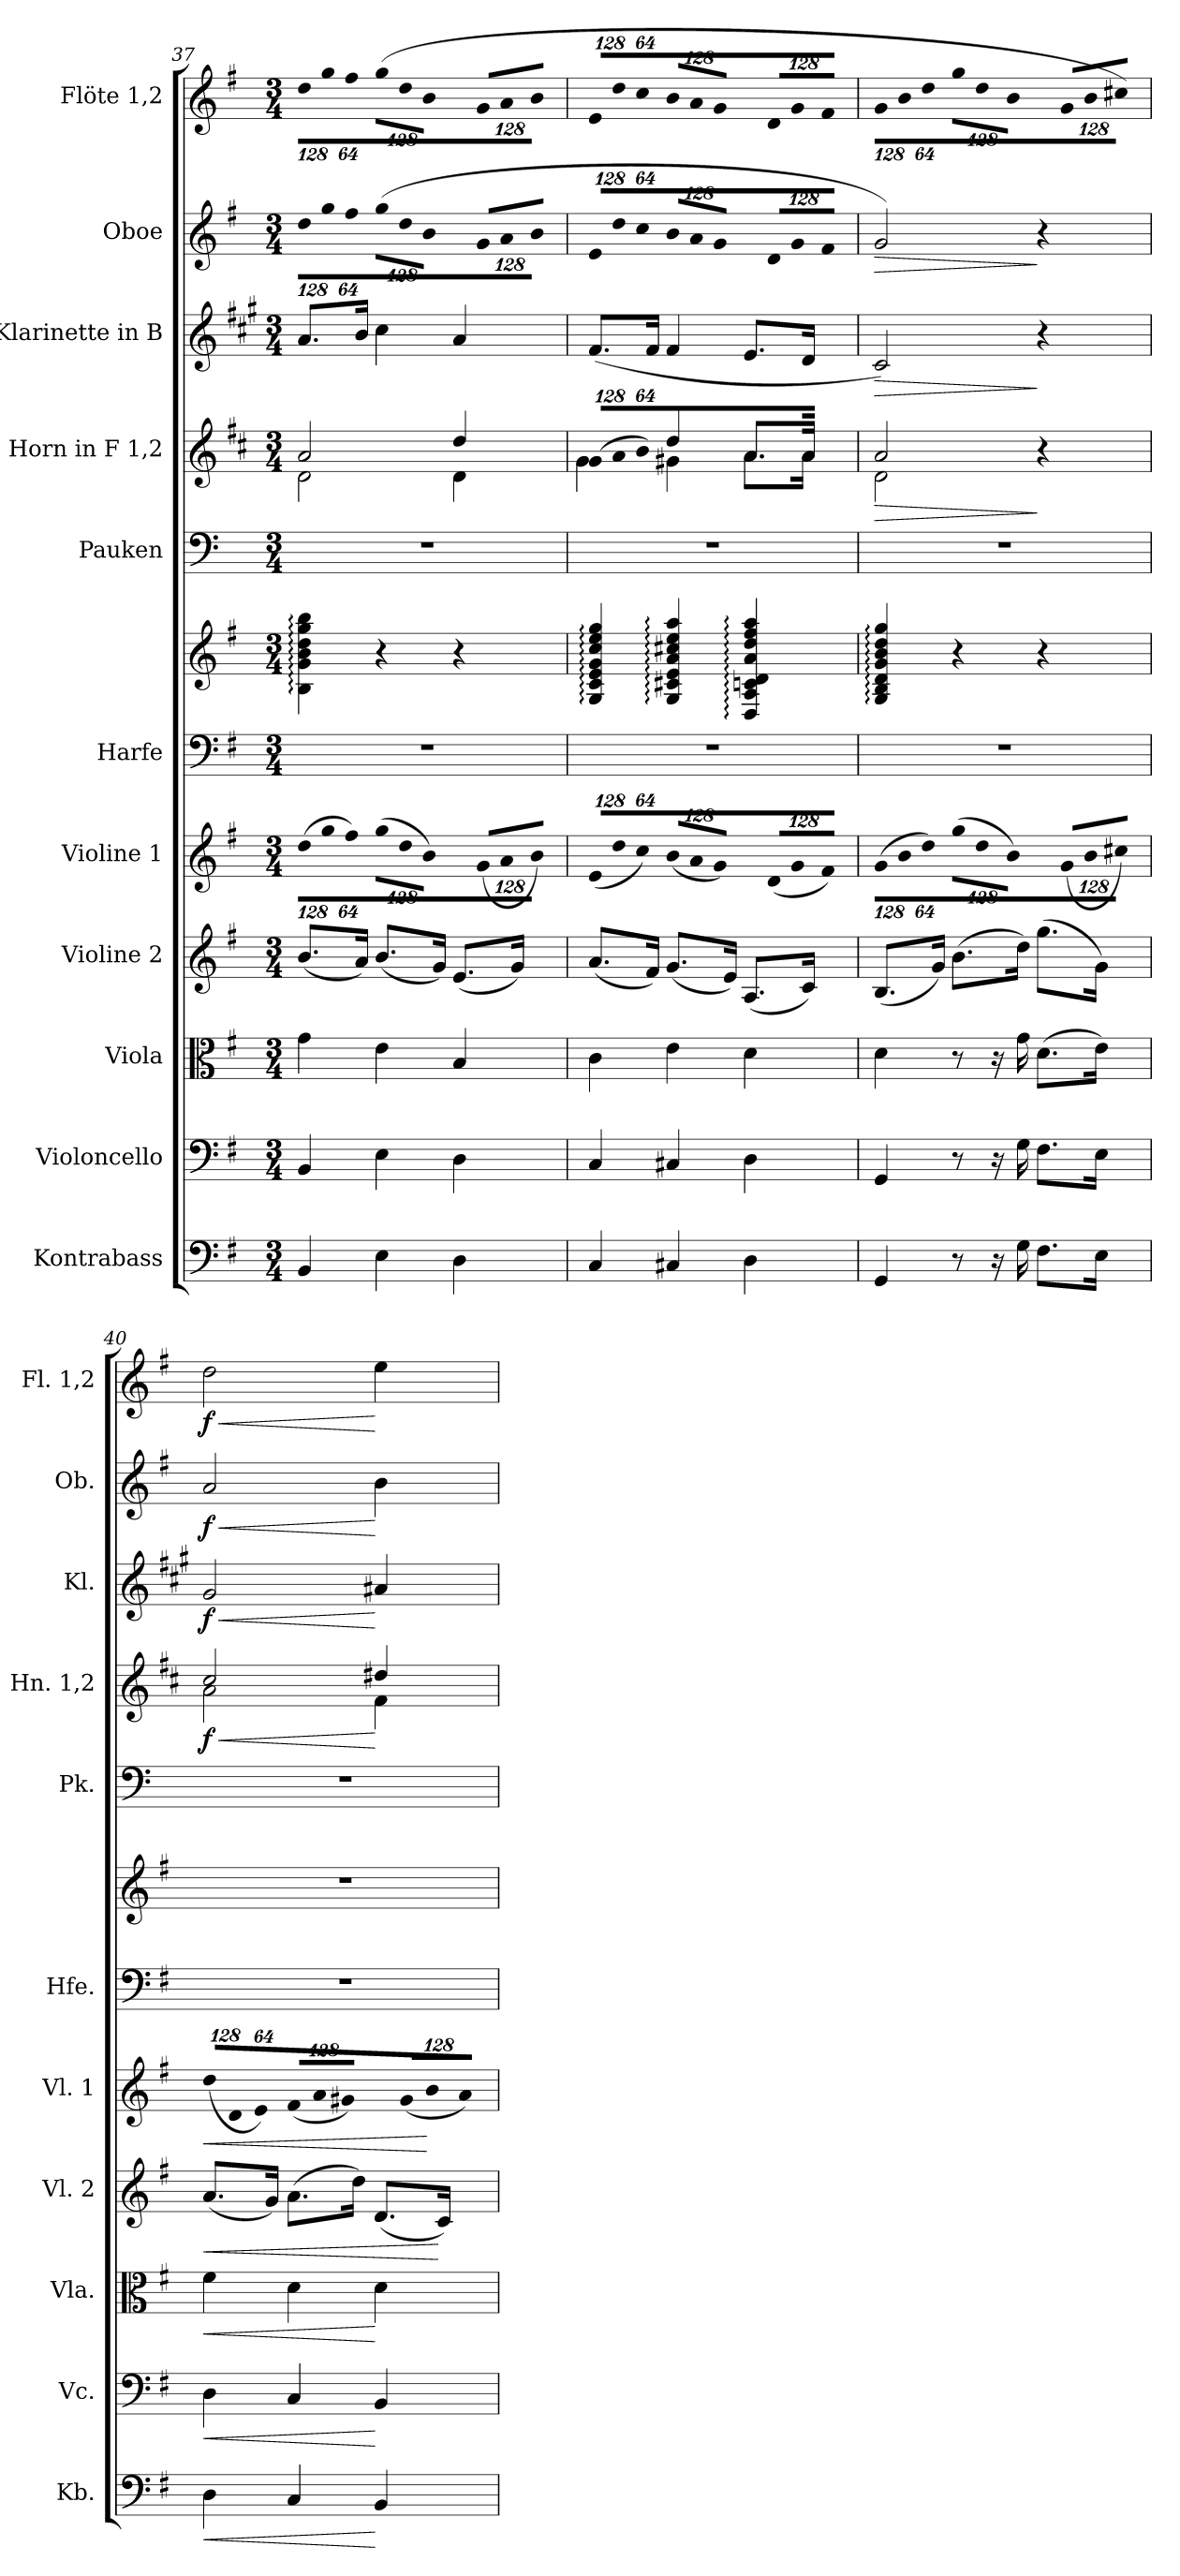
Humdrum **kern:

**kern	**dynam	**kern	**dynam	**kern	**dynam	**kern	**dynam	**kern	**dynam	**kern	**kern	**kern	**kern	**dynam	**kern	**dynam	**kern	**dynam	**kern	**dynam
*part11	*part11	*part10	*part10	*part9	*part9	*part8	*part8	*part7	*part7	*part6	*part6	*part5	*part4	*part4	*part3	*part3	*part2	*part2	*part1	*part1
*staff12	*staff12	*staff11	*staff11	*staff10	*staff10	*staff9	*staff9	*staff8	*staff8	*staff7	*staff6	*staff5	*staff4	*staff4	*staff3	*staff3	*staff2	*staff2	*staff1	*staff1
*I"Kontrabass	*	*I"Violoncello	*	*I"Viola	*	*I"Violine 2	*	*I"Violine 1	*	*I"Harfe	*	*I"Pauken	*I"Horn in F 1,2	*	*I"Klarinette in B	*	*I"Oboe	*	*I"Flöte 1,2	*
*I'Kb.	*	*I'Vc.	*	*I'Vla.	*	*I'Vl. 2	*	*I'Vl. 1	*	*I'Hfe.	*	*I'Pk.	*I'Hn. 1,2	*	*I'Kl.	*	*I'Ob.	*	*I'Fl. 1,2	*
*clefF4	*	*clefF4	*	*clefC3	*	*clefG2	*	*clefG2	*	*clefF4	*clefG2	*clefF4	*clefG2	*	*clefG2	*	*clefG2	*	*clefG2	*
*ITrd7c12	*	*	*	*	*	*	*	*	*	*	*	*	*ITrd4c7	*	*ITrd1c2	*	*	*	*	*
*k[f#]	*	*k[f#]	*	*k[f#]	*	*k[f#]	*	*k[f#]	*	*k[f#]	*k[f#]	*k[]	*k[f#]	*	*k[f#]	*	*k[f#]	*	*k[f#]	*
*G:	*	*G:	*	*G:	*	*G:	*	*G:	*	*G:	*G:	*C:	*G:	*	*G:	*	*G:	*	*G:	*
*M3/4	*	*M3/4	*	*M3/4	*	*M3/4	*	*M3/4	*	*M3/4	*M3/4	*M3/4	*M3/4	*	*M3/4	*	*M3/4	*	*M3/4	*
*	*	*	*	*	*	*	*	*Xbrackettup	*	*	*	*	*	*	*	*	*	*	*	*
=37	=37	=37	=37	=37	=37	=37	=37	=37	=37	=37	=37	=37	=37	=37	=37	=37	=37	=37	=37	=37
!	!	!	!	!	!	!	!	!LO:N:vis=8	!	!LO:N:vis=1	!	!LO:N:vis=1	!	!	!	!	!	!	!	!
*	*	*	*	*	*	*	*	*	*	*	*	*	*^	*	*	*	*	*	*	*
*	*	*	*	*	*	*	*	*	*	*	*	*	*	*	*	*	*	*Xbrackettup	*	*	*
!	!	!	!	!	!	!	!	!	!	!	!	!	!	!	!	!	!	!LO:N:vis=8	!	!	!
*	*	*	*	*	*	*	*	*	*	*	*	*	*	*	*	*	*	*	*	*Xbrackettup	*
!	!	!	!	!	!	!	!	!	!	!	!	!	!	!	!	!	!	!	!	!LO:N:vis=8	!
4BBBi/	.	4BBi/	.	4gi\	.	(8.bi/L	.	(1024%85ddi\L	.	2.r	4Bi\: 4gi: 4bi: 4ddi: 4ggi: 4bbi:	2.r	2di/	2Gi\	.	8.gi/L	.	1024%85ddi\L	.	1024%85ddi\L	.
!	!	!	!	!	!	!	!	!LO:N:vis=8	!	!	!	!	!	!	!	!	!	!LO:N:vis=8	!	!LO:N:vis=8	!
.	.	.	.	.	.	.	.	1024%85ggi\	.	.	.	.	.	.	.	.	.	1024%85ggi\	.	1024%85ggi\	.
!	!	!	!	!	!	!	!	!LO:N:vis=8	!	!	!	!	!	!	!	!	!	!LO:N:vis=8	!	!LO:N:vis=8	!
.	.	.	.	.	.	.	.	512%43ff#i\J)	.	.	.	.	.	.	.	.	.	512%43ff#i\J	.	512%43ff#i\J	.
.	.	.	.	.	.	16ai/Jk)	.	.	.	.	.	.	.	.	.	16ai/Jk	.	.	.	.	.
!	!	!	!	!	!	!	!	!LO:N:vis=8	!	!	!	!	!	!	!	!	!	!LO:N:vis=8	!	!LO:N:vis=8	!
4EEi\	.	4Ei\	.	4ei\	.	(8.bi/L	.	(1024%85ggi\L	.	.	4r	.	.	.	.	4bi\	.	(1024%85ggi\L	.	(1024%85ggi\L	.
!	!	!	!	!	!	!	!	!LO:N:vis=8	!	!	!	!	!	!	!	!	!	!LO:N:vis=8	!	!LO:N:vis=8	!
.	.	.	.	.	.	.	.	1024%85ddi\	.	.	.	.	.	.	.	.	.	1024%85ddi\	.	1024%85ddi\	.
!	!	!	!	!	!	!	!	!LO:N:vis=8	!	!	!	!	!	!	!	!	!	!LO:N:vis=8	!	!LO:N:vis=8	!
.	.	.	.	.	.	.	.	512%43bi\J)	.	.	.	.	.	.	.	.	.	512%43bi\J	.	512%43bi\J	.
.	.	.	.	.	.	16gi/Jk)	.	.	.	.	.	.	.	.	.	.	.	.	.	.	.
!	!	!	!	!	!	!	!	!LO:N:vis=8	!	!	!	!	!	!	!	!	!	!LO:N:vis=8	!	!LO:N:vis=8	!
4DDi\	.	4Di\	.	4Bi/	.	(8.ei/L	.	(1024%85gi/L	.	.	4r	.	4gi/	4Gi\	.	4gi/	.	1024%85gi/L	.	1024%85gi/L	.
!	!	!	!	!	!	!	!	!LO:N:vis=8	!	!	!	!	!	!	!	!	!	!LO:N:vis=8	!	!LO:N:vis=8	!
.	.	.	.	.	.	.	.	1024%85ai/	.	.	.	.	.	.	.	.	.	1024%85ai/	.	1024%85ai/	.
!	!	!	!	!	!	!	!	!LO:N:vis=8	!	!	!	!	!	!	!	!	!	!LO:N:vis=8	!	!LO:N:vis=8	!
.	.	.	.	.	.	.	.	512%43bi/J)	.	.	.	.	.	.	.	.	.	512%43bi/J	.	512%43bi/J	.
.	.	.	.	.	.	16gi/Jk)	.	.	.	.	.	.	.	.	.	.	.	.	.	.	.
!!LO:PB:g=z
=38	=38	=38	=38	=38	=38	=38	=38	=38	=38	=38	=38	=38	=38	=38	=38	=38	=38	=38	=38	=38	=38
!	!	!	!	!	!	!	!	!LO:N:vis=8	!	!LO:N:vis=1	!	!LO:N:vis=1	!	!	!	!	!	!	!	!	!
*	*	*	*	*	*	*	*	*	*	*	*	*	*Xbrackettup	*	*	*	*	*	*	*	*
!	!	!	!	!	!	!	!	!	!	!	!	!	!LO:N:vis=8	!	!	!	!	!LO:N:vis=8	!	!LO:N:vis=8	!
4CCi/	.	4Ci/	.	4ci\	.	(8.ai/L	.	(1024%85ei/L	.	2.r	4Gi/: 4ci: 4ei: 4gi: 4cci: 4eei: 4ggi:	2.r	(1024%85ci/L	4ci\	.	(8.ei/L	.	1024%85ei/L	.	1024%85ei/L	.
!	!	!	!	!	!	!	!	!LO:N:vis=8	!	!	!	!	!LO:N:vis=8	!	!	!	!	!LO:N:vis=8	!	!LO:N:vis=8	!
.	.	.	.	.	.	.	.	1024%85ddi/	.	.	.	.	1024%85di/	.	.	.	.	1024%85ddi/	.	1024%85ddi/	.
!	!	!	!	!	!	!	!	!LO:N:vis=8	!	!	!	!	!LO:N:vis=8	!	!	!	!	!LO:N:vis=8	!	!LO:N:vis=8	!
.	.	.	.	.	.	.	.	512%43cci/J)	.	.	.	.	512%43ei/J)	.	.	.	.	512%43cci/J	.	512%43cci/J	.
.	.	.	.	.	.	16f#i/Jk)	.	.	.	.	.	.	.	.	.	16ei/Jk	.	.	.	.	.
!	!	!	!	!	!	!	!	!LO:N:vis=8	!	!	!	!	!	!	!	!	!	!LO:N:vis=8	!	!LO:N:vis=8	!
4CC#Xi/	.	4C#Xi/	.	4ei\	.	(8.gi/L	.	(1024%85bi/L	.	.	4Gi/: 4c#Xi: 4ei: 4ai: 4cc#Xi: 4eei: 4aai:	.	4gi/	4c#Xi\	.	4ei/	.	1024%85bi/L	.	1024%85bi/L	.
!	!	!	!	!	!	!	!	!LO:N:vis=8	!	!	!	!	!	!	!	!	!	!LO:N:vis=8	!	!LO:N:vis=8	!
.	.	.	.	.	.	.	.	1024%85ai/	.	.	.	.	.	.	.	.	.	1024%85ai/	.	1024%85ai/	.
!	!	!	!	!	!	!	!	!LO:N:vis=8	!	!	!	!	!	!	!	!	!	!LO:N:vis=8	!	!LO:N:vis=8	!
.	.	.	.	.	.	.	.	512%43gi/J)	.	.	.	.	.	.	.	.	.	512%43gi/J	.	512%43gi/J	.
.	.	.	.	.	.	16ei/Jk)	.	.	.	.	.	.	.	.	.	.	.	.	.	.	.
!	!	!	!	!	!	!	!	!LO:N:vis=8	!	!	!	!	!	!	!	!	!	!LO:N:vis=8	!	!LO:N:vis=8	!
4DDi\	.	4Di\	.	4di\	.	(8.Ai/L	.	(1024%85di/L	.	.	4Di/: 4Ai: 4cni: 4di: 4ai: 4ddi: 4ff#i: 4aai:	.	8.di/L	8.di\L	.	8.di/L	.	1024%85di/L	.	1024%85di/L	.
!	!	!	!	!	!	!	!	!LO:N:vis=8	!	!	!	!	!	!	!	!	!	!LO:N:vis=8	!	!LO:N:vis=8	!
.	.	.	.	.	.	.	.	1024%85gi/	.	.	.	.	.	.	.	.	.	1024%85gi/	.	1024%85gi/	.
!	!	!	!	!	!	!	!	!LO:N:vis=8	!	!	!	!	!	!	!	!	!	!LO:N:vis=8	!	!LO:N:vis=8	!
.	.	.	.	.	.	.	.	512%43f#i/J)	.	.	.	.	.	.	.	.	.	512%43f#i/J	.	512%43f#i/J	.
.	.	.	.	.	.	16ci/Jk)	.	.	.	.	.	.	16di/Jk	16di\Jk	.	16ci/Jk	.	.	.	.	.
=39	=39	=39	=39	=39	=39	=39	=39	=39	=39	=39	=39	=39	=39	=39	=39	=39	=39	=39	=39	=39	=39
!	!	!	!	!	!	!	!	!LO:N:vis=8	!	!LO:N:vis=1	!	!LO:N:vis=1	!	!	!LO:HP:b	!	!LO:HP:b	!	!LO:HP:b	!LO:N:vis=8	!
4GGGi/	.	4GGi/	.	4di\	.	(8.Bi/L	.	(1024%85gi\L	.	2.r	4Gi/: 4Bi: 4di: 4gi: 4bi: 4ddi: 4ggi:	2.r	2di/	2Gi\	>	2Bi/)	>	2gi/)	>	1024%85gi\L	.
!	!	!	!	!	!	!	!	!LO:N:vis=8	!	!	!	!	!	!	!	!	!	!	!	!LO:N:vis=8	!
.	.	.	.	.	.	.	.	1024%85bi\	.	.	.	.	.	.	.	.	.	.	.	1024%85bi\	.
!	!	!	!	!	!	!	!	!LO:N:vis=8	!	!	!	!	!	!	!	!	!	!	!	!LO:N:vis=8	!
.	.	.	.	.	.	.	.	512%43ddi\J)	.	.	.	.	.	.	.	.	.	.	.	512%43ddi\J	.
.	.	.	.	.	.	16gi/Jk)	.	.	.	.	.	.	.	.	.	.	.	.	.	.	.
!	!	!	!	!	!	!	!	!LO:N:vis=8	!	!	!	!	!	!	!	!	!	!	!	!LO:N:vis=8	!
8r	.	8r	.	8r	.	(8.bi\L	.	(1024%85ggi\L	.	.	4r	.	.	.	.	.	.	.	.	1024%85ggi\L	.
!	!	!	!	!	!	!	!	!LO:N:vis=8	!	!	!	!	!	!	!	!	!	!	!	!LO:N:vis=8	!
.	.	.	.	.	.	.	.	1024%85ddi\	.	.	.	.	.	.	.	.	.	.	.	1024%85ddi\	.
16r	.	16r	.	16r	.	.	.	.	.	.	.	.	.	.	.	.	.	.	.	.	.
!	!	!	!	!	!	!	!	!LO:N:vis=8	!	!	!	!	!	!	!	!	!	!	!	!LO:N:vis=8	!
.	.	.	.	.	.	.	.	512%43bi\J)	.	.	.	.	.	.	.	.	.	.	.	512%43bi\J	.
16GGi\	.	16Gi\	.	16gi\	.	16ddi\Jk)	.	.	.	.	.	.	.	.	.	.	.	.	.	.	.
!	!	!	!	!	!	!	!	!LO:N:vis=8	!	!	!	!	!	!	!	!	!	!	!	!LO:N:vis=8	!
8.FF#i\L	.	8.F#i\L	.	(8.di\L	.	(8.ggi\L	.	(1024%85gi/L	.	.	4r	.	4r	4ryy	]	4r	]	4r	]	1024%85gi/L	.
!	!	!	!	!	!	!	!	!LO:N:vis=8	!	!	!	!	!	!	!	!	!	!	!	!LO:N:vis=8	!
.	.	.	.	.	.	.	.	1024%85bi/	.	.	.	.	.	.	.	.	.	.	.	1024%85bi/	.
!	!	!	!	!	!	!	!	!LO:N:vis=8	!	!	!	!	!	!	!	!	!	!	!	!LO:N:vis=8	!
.	.	.	.	.	.	.	.	512%43cc#Xi/J)	.	.	.	.	.	.	.	.	.	.	.	512%43cc#Xi/J)	.
16EEi\Jk	.	16Ei\Jk	.	16ei\Jk)	.	16gi\Jk)	.	.	.	.	.	.	.	.	.	.	.	.	.	.	.
=40	=40	=40	=40	=40	=40	=40	=40	=40	=40	=40	=40	=40	=40	=40	=40	=40	=40	=40	=40	=40	=40
!	!LO:HP:b	!	!LO:HP:b	!	!LO:HP:b	!	!LO:HP:b	!LO:N:vis=8	!LO:HP:b	!LO:N:vis=1	!LO:N:vis=1	!LO:N:vis=1	!	!	!LO:HP:b	!	!LO:HP:b	!	!LO:HP:b	!	!LO:HP:b
4DDi\	<	4Di\	<	4f#i\	<	(8.ai/L	<	(1024%85ddi/L	<	2.r	2.r	2.r	2f#i/	2di\	< f	2f#i/	< f	2ai/	< f	2ddi\	< f
!	!	!	!	!	!	!	!	!LO:N:vis=8	!	!	!	!	!	!	!	!	!	!	!	!	!
.	.	.	.	.	.	.	.	1024%85di/	.	.	.	.	.	.	.	.	.	.	.	.	.
!	!	!	!	!	!	!	!	!LO:N:vis=8	!	!	!	!	!	!	!	!	!	!	!	!	!
.	.	.	.	.	.	.	.	512%43ei/J)	.	.	.	.	.	.	.	.	.	.	.	.	.
.	.	.	.	.	.	16gi/Jk)	.	.	.	.	.	.	.	.	.	.	.	.	.	.	.
!	!	!	!	!	!	!	!	!LO:N:vis=8	!	!	!	!	!	!	!	!	!	!	!	!	!
4CCi/	.	4Ci/	.	4di\	.	(8.ai\L	.	(1024%85f#i/L	.	.	.	.	.	.	.	.	.	.	.	.	.
!	!	!	!	!	!	!	!	!LO:N:vis=8	!	!	!	!	!	!	!	!	!	!	!	!	!
.	.	.	.	.	.	.	.	1024%85ai/	.	.	.	.	.	.	.	.	.	.	.	.	.
!	!	!	!	!	!	!	!	!LO:N:vis=8	!	!	!	!	!	!	!	!	!	!	!	!	!
.	.	.	.	.	.	.	.	512%43g#Xi/J)	.	.	.	.	.	.	.	.	.	.	.	.	.
.	.	.	.	.	.	16ddi\Jk)	.	.	.	.	.	.	.	.	.	.	.	.	.	.	.
!	!	!	!	!	!	!	!	!LO:N:vis=8	!	!	!	!	!	!	!	!	!	!	!	!	!
4BBBi/	[	4BBi/	[	4di\	[	(8.di/L	.	(1024%85g#i/L	.	.	.	.	4g#Xi/	4Bi\	[	4g#Xi/	[	4bi\	[	4eei\	[
!	!	!	!	!	!	!	!	!LO:N:vis=8	!	!	!	!	!	!	!	!	!	!	!	!	!
.	.	.	.	.	.	.	.	1024%85bi/	.	.	.	.	.	.	.	.	.	.	.	.	.
!	!	!	!	!	!	!	!	!LO:N:vis=8	!	!	!	!	!	!	!	!	!	!	!	!	!
.	.	.	.	.	.	.	.	512%43ai/J)	[	.	.	.	.	.	.	.	.	.	.	.	.
.	.	.	.	.	.	16ci/Jk)	[	.	.	.	.	.	.	.	.	.	.	.	.	.	.
*	*	*	*	*	*	*	*	*	*	*	*	*	*v	*v	*	*	*	*	*	*	*
=	=	=	=	=	=	=	=	=	=	=	=	=	=	=	=	=	=	=	=	=
*-	*-	*-	*-	*-	*-	*-	*-	*-	*-	*-	*-	*-	*-	*-	*-	*-	*-	*-	*-	*-
